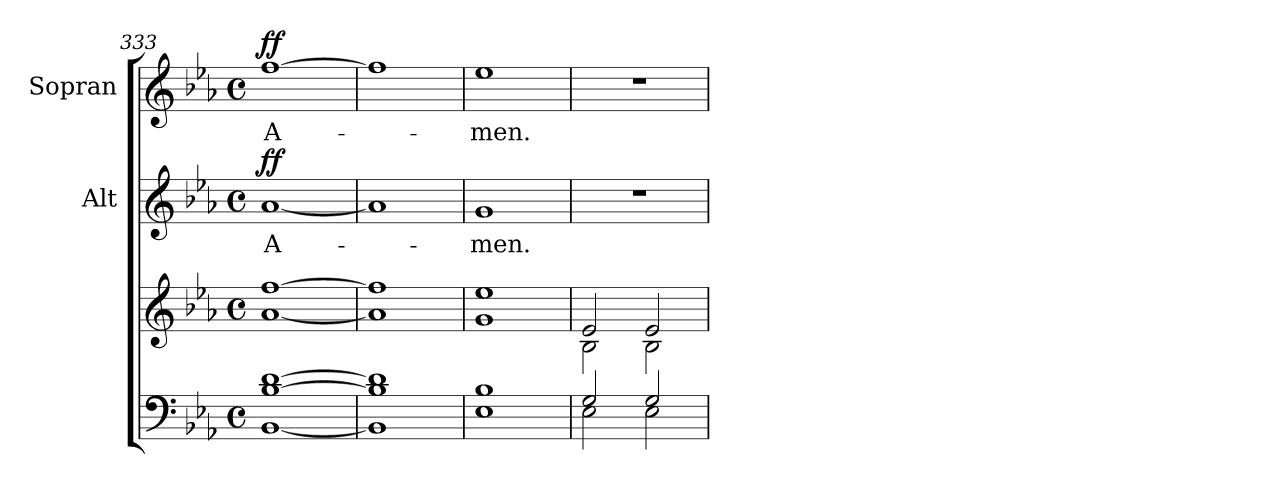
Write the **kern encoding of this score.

**kern	**kern	**kern	**text	**dynam	**kern	**text	**dynam
*part3	*part3	*part2	*part2	*part2	*part1	*part1	*part1
*staff4	*staff3	*staff2	*staff2	*staff2	*staff1	*staff1	*staff1
*	*	*I"Alt	*	*	*I"Sopran	*	*
*	*	*I'A.	*	*	*I'S.	*	*
*clefF4	*clefG2	*clefG2	*	*	*clefG2	*	*
*k[b-e-a-]	*k[b-e-a-]	*k[b-e-a-]	*	*	*k[b-e-a-]	*	*
*E-:	*E-:	*E-:	*	*	*E-:	*	*
*M4/4	*M4/4	*M4/4	*	*	*M4/4	*	*
*met(c)	*met(c)	*met(c)	*	*	*met(c)	*	*
=333	=333	=333	=333	=333	=333	=333	=333
*^	*^	*	*	*	*	*	*
!	!	!	!	!	!LO:LY:b	!LO:DY:a	!	!LO:LY:b	!LO:DY:a
[>1B- [>1d	[<1BB-	[>1ff	[<1a-	[1a-	A-	ff	[1ff	A-	ff
=334	=334	=334	=334	=334	=334	=334	=334	=334	=334
1B-] 1d]	1BB-]	1ff]	1a-]	1a-]	.	.	1ff]	.	.
=335	=335	=335	=335	=335	=335	=335	=335	=335	=335
!	!	!	!	!	!LO:LY:b	!	!	!LO:LY:b	!
1B-	1E-	1ee-	1g	1g	-men.	.	1ee-	-men.	.
=336	=336	=336	=336	=336	=336	=336	=336	=336	=336
2G/	2E-\	2e-/	2B-\	1r	.	.	1r	.	.
2G/	2E-\	2e-/	2B-\	.	.	.	.	.	.
*v	*v	*	*	*	*	*	*	*	*
*	*v	*v	*	*	*	*	*	*
=	=	=	=	=	=	=	=
*-	*-	*-	*-	*-	*-	*-	*-
